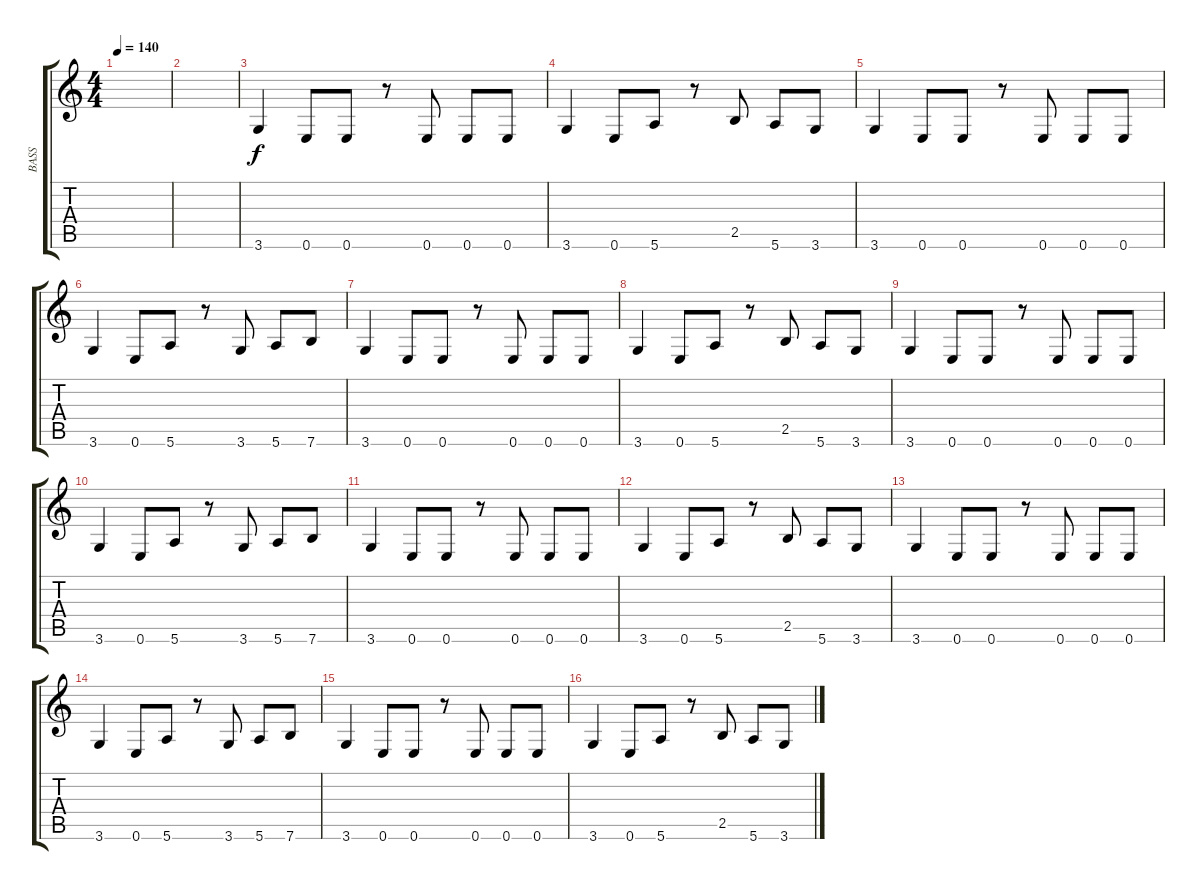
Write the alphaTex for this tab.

\track ("BASS" "BASS") {instrument electricbasspick}
\staff {score tabs}
\tuning (E4 B3 G3 D3 A2 E2) {hide}
\ts (4 4)
\tempo 140
\clef g2
\ks c
|
|
3.6.4 0.6.8 0.6.8 r.8 0.6.8 0.6.8 0.6.8 |
3.6.4 0.6.8 5.6.8 r.8 2.5.8 5.6.8 3.6.8 |
3.6.4 0.6.8 0.6.8 r.8 0.6.8 0.6.8 0.6.8 |
3.6.4 0.6.8 5.6.8 r.8 3.6.8 5.6.8 7.6.8 |
3.6.4 0.6.8 0.6.8 r.8 0.6.8 0.6.8 0.6.8 |
3.6.4 0.6.8 5.6.8 r.8 2.5.8 5.6.8 3.6.8 |
3.6.4 0.6.8 0.6.8 r.8 0.6.8 0.6.8 0.6.8 |
3.6.4 0.6.8 5.6.8 r.8 3.6.8 5.6.8 7.6.8 |
3.6.4 0.6.8 0.6.8 r.8 0.6.8 0.6.8 0.6.8 |
3.6.4 0.6.8 5.6.8 r.8 2.5.8 5.6.8 3.6.8 |
3.6.4 0.6.8 0.6.8 r.8 0.6.8 0.6.8 0.6.8 |
3.6.4 0.6.8 5.6.8 r.8 3.6.8 5.6.8 7.6.8 |
3.6.4 0.6.8 0.6.8 r.8 0.6.8 0.6.8 0.6.8 |
3.6.4 0.6.8 5.6.8 r.8 2.5.8 5.6.8 3.6.8
